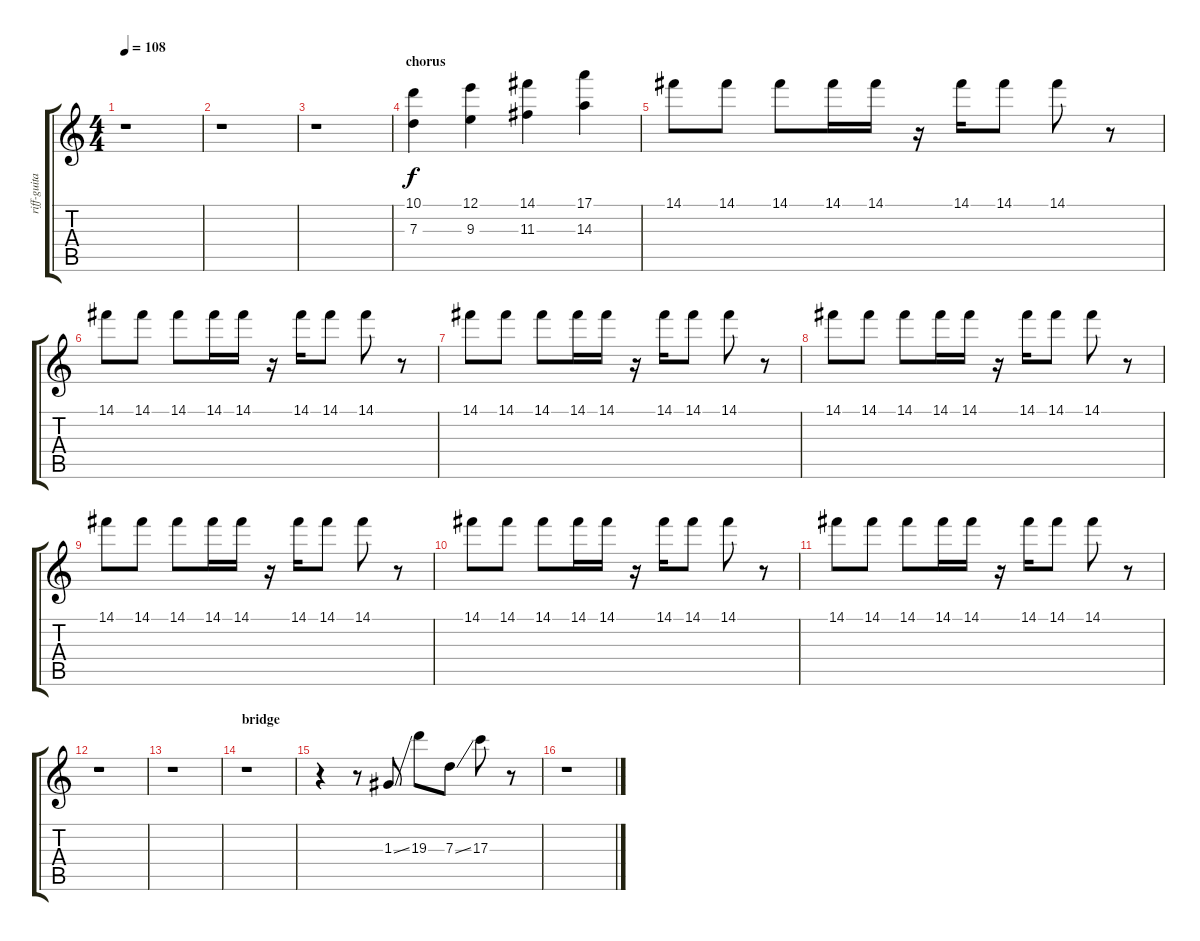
\track ("riff-guitar" "riff-guita") {instrument electricguitarjazz}
\staff {score tabs}
\tuning (E4 B3 G3 D3 A2 E2) {hide}
\ts (4 4)
\tempo 108
\clef g2
\ks c
r.1{dy f} |
r.1 |
r.1 |
\section ("" "chorus")
(10.1 7.3).4 (12.1 9.3).4 (14.1 11.3).4 (17.1 14.3).4 |
14.1.8 14.1.8 14.1.8 14.1.16 14.1.16 r.16 14.1.16 14.1.8 14.1.8 r.8 |
14.1.8 14.1.8 14.1.8 14.1.16 14.1.16 r.16 14.1.16 14.1.8 14.1.8 r.8 |
14.1.8 14.1.8 14.1.8 14.1.16 14.1.16 r.16 14.1.16 14.1.8 14.1.8 r.8 |
14.1.8 14.1.8 14.1.8 14.1.16 14.1.16 r.16 14.1.16 14.1.8 14.1.8 r.8 |
14.1.8 14.1.8 14.1.8 14.1.16 14.1.16 r.16 14.1.16 14.1.8 14.1.8 r.8 |
14.1.8 14.1.8 14.1.8 14.1.16 14.1.16 r.16 14.1.16 14.1.8 14.1.8 r.8 |
14.1.8 14.1.8 14.1.8 14.1.16 14.1.16 r.16 14.1.16 14.1.8 14.1.8 r.8 |
r.1 |
r.1 |
\section ("" "bridge")
r.1 |
r.4 r.8 1.3{ss}.8 19.3.8 7.3{ss}.8 17.3.8 r.8 |
r.1
